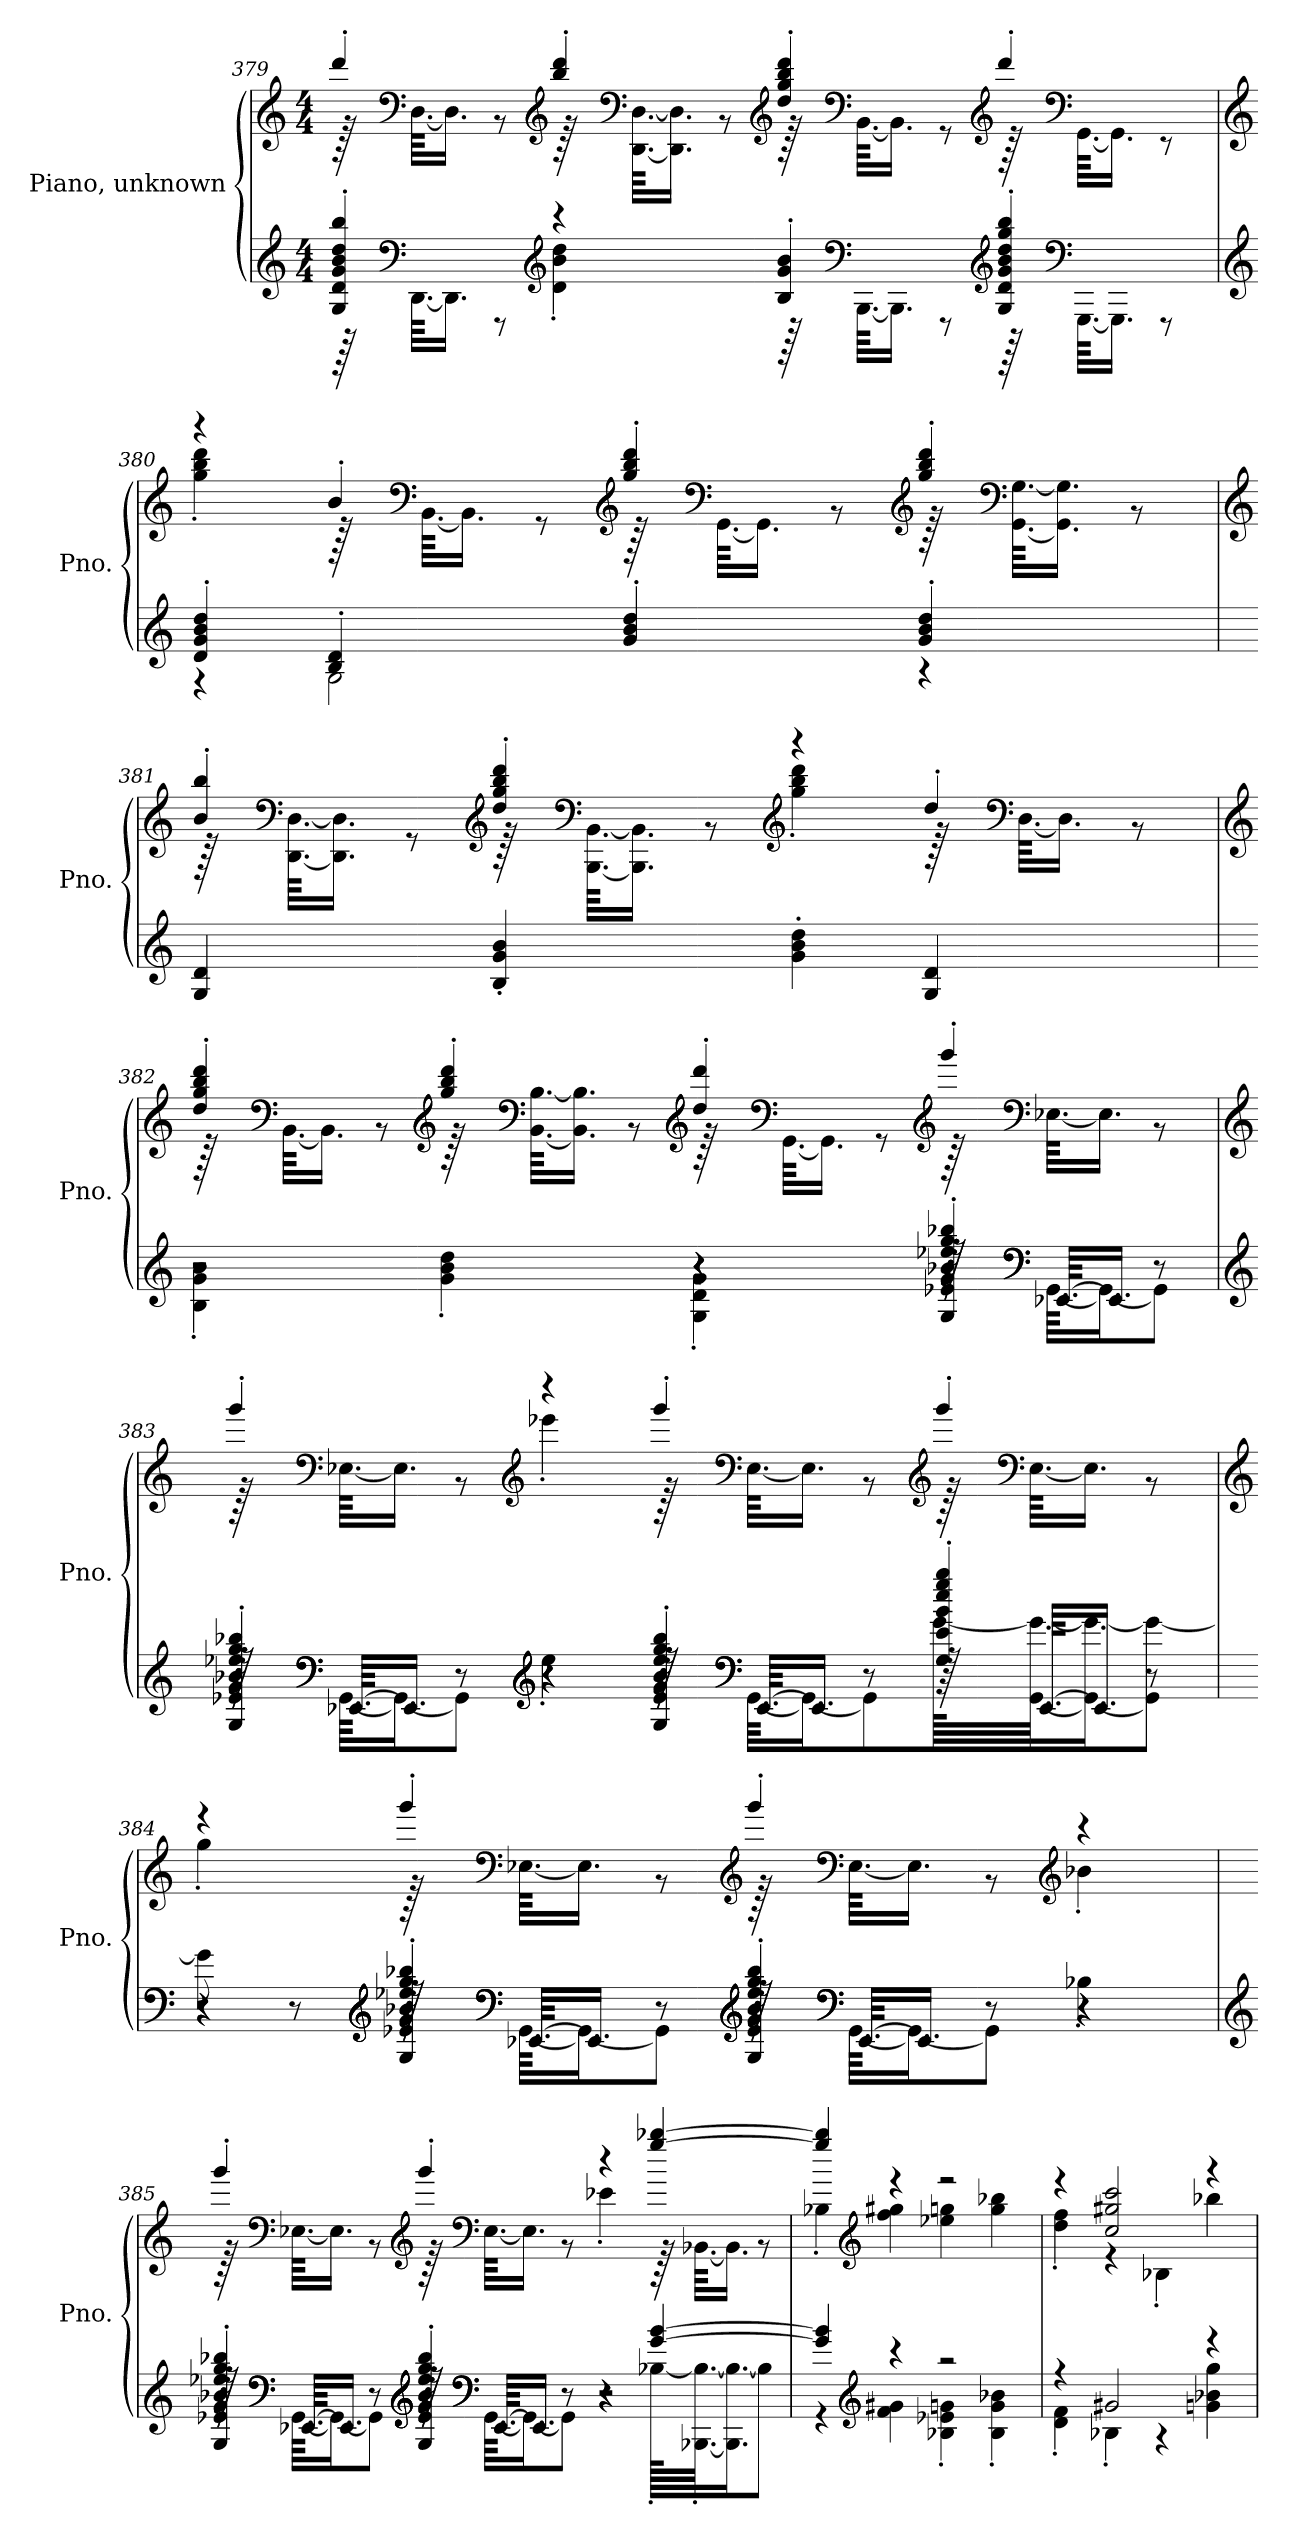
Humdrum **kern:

**kern	**kern
*part1	*part1
*staff2	*staff1
*I"Piano, unknown	*
*I'Pno.	*
!!LO:LB:g=z
*clefG2	*clefG2
*k[]	*k[]
*M4/4	*M4/4
=379	=379
*^	*^
4G/' 4d/' 4g/' 4b/' 4dd/' 4bb/'	128r	4ddd'/	128r
*clefF4	*	*clefF4	*
.	[64.DD\KKLL	.	[64.D\KKLL
.	16.DD\JJ]	.	16.D\JJ]
.	8r	.	8r
*clefG2	*	*clefG2	*
4r	4d\' 4b\' 4dd\'	4bb/' 4ddd/'	128r
*	*	*clefF4	*
.	.	.	[64.DD\ [64.D\KKLL
.	.	.	16.DD\] 16.D\]JJ
.	.	.	8r
*	*	*clefG2	*
4B/' 4g/' 4b/'	128r	4dd/' 4gg/' 4bb/' 4ddd/'	128r
*clefF4	*	*clefF4	*
.	[64.BBB\KKLL	.	[64.BB\KKLL
.	16.BBB\JJ]	.	16.BB\JJ]
.	8r	.	8r
*clefG2	*	*clefG2	*
4G/' 4d/' 4g/' 4b/' 4dd/' 4gg/' 4bb/'	128r	4ddd'/	128r
*clefF4	*	*clefF4	*
.	[64.GGG\KKLL	.	[64.GG\KKLL
.	16.GGG\JJ]	.	16.GG\JJ]
.	8r	.	8r
!!LO:PB:g=z	!!
=380	=380	=380	=380
*clefG2	*	*clefG2	*
4d/' 4g/' 4b/' 4dd/'	4r	4r	4gg\' 4bb\' 4ddd\'
4B/' 4d/'	2G\	4b'/	128r
*	*	*clefF4	*
.	.	.	[64.BB\KKLL
.	.	.	16.BB\JJ]
.	.	.	8r
*	*	*clefG2	*
4g/' 4b/' 4dd/'	.	4gg/' 4bb/' 4ddd/'	128r
*	*	*clefF4	*
.	.	.	[64.GG\KKLL
.	.	.	16.GG\JJ]
.	.	.	8r
*	*	*clefG2	*
4g/' 4b/' 4dd/'	4r	4gg/' 4bb/' 4ddd/'	128r
*	*	*clefF4	*
.	.	.	[64.GG\ [64.G\KKLL
.	.	.	16.GG\] 16.G\]JJ
.	.	.	8r
*v	*v	*	*
!!LO:LB:g=z	!!
=381	=381	=381
*	*clefG2	*
4G/ 4d/	4b/' 4bb/'	128r
*	*clefF4	*
.	.	[64.DD\ [64.D\KKLL
.	.	16.DD\] 16.D\]JJ
.	.	8r
*	*clefG2	*
4B/' 4g/' 4b/'	4dd/' 4gg/' 4bb/' 4ddd/'	128r
*	*clefF4	*
.	.	[64.BBB\ [64.BB\KKLL
.	.	16.BBB\] 16.BB\]JJ
.	.	8r
*	*clefG2	*
4g\' 4b\' 4dd\'	4r	4gg\' 4bb\' 4ddd\'
4G/ 4d/	4dd'/	128r
*	*clefF4	*
.	.	[64.D\KKLL
.	.	16.D\JJ]
.	.	8r
!!LO:LB:g=z	!!
=382	=382	=382
*	*clefG2	*
*^	*	*
*	*^	*	*
2r	4B\' 4g\' 4b\'	2r	4dd/' 4gg/' 4bb/' 4ddd/'	128r
*	*	*	*clefF4	*
.	.	.	.	[64.BB\KKLL
.	.	.	.	16.BB\JJ]
.	.	.	.	8r
*	*	*	*clefG2	*
.	4g\' 4b\' 4dd\'	.	4gg/' 4bb/' 4ddd/'	128r
*	*	*	*clefF4	*
.	.	.	.	[64.BB\ [64.B\KKLL
.	.	.	.	16.BB\] 16.B\]JJ
.	.	.	.	8r
*	*	*	*clefG2	*
4r	4G\' 4d\' 4g\'	4r	4dd/' 4ddd/'	128r
*	*	*	*clefF4	*
.	.	.	.	[64.GG\KKLL
.	.	.	.	16.GG\JJ]
.	.	.	.	8r
*	*	*	*clefG2	*
4G/' 4e-X/' 4g/' 4b-X/' 4ee-X/' 4gg/' 4bb-X/'	128r	128r	4ggg'/	128r
*clefF4	*	*	*clefF4	*
.	[64.GG\KKLL	[64.EE-X/KKLL	.	[64.E-X\KKLL
.	16.GG\J_	16.EE-/JJ]	.	16.E-\JJ]
.	8GG\J]	8r	.	8r
!!LO:LB:g=z	!!
=383	=383	=383	=383	=383
*clefG2	*	*	*clefG2	*
4G/' 4e-X/' 4g/' 4b-X/' 4ee-X/' 4gg/' 4bb-X/'	128r	128r	4ggg'/	128r
*clefF4	*	*	*clefF4	*
.	[64.GG\KKLL	[64.EE-X/KKLL	.	[64.E-X\KKLL
.	16.GG\J_	16.EE-/JJ]	.	16.E-\JJ]
.	8GG\J]	8r	.	8r
*clefG2	*	*	*clefG2	*
4r	4ee-'\	4r	4r	4eee-X'\
4G/' 4e-/' 4g/' 4b-/' 4ee-/' 4gg/' 4bb-/'	128r	128r	4ggg'/	128r
*clefF4	*	*	*clefF4	*
.	[64.GG\KKLL	[64.EE-/KKLL	.	[64.E-\KKLL
.	16.GG\J_	16.EE-/JJ]	.	16.E-\JJ]
.	8GG\]	8r	.	8r
*	*	*	*clefG2	*
4G/' 4e-/' 4b-/' 4ee-/' 4gg/' 4bb-/'	[128g\KLLL	128r	4ggg'/	128r
*	*	*	*clefF4	*
.	[64.GG\ 64.g\_JJ	[64.EE-/KKLL	.	[64.E-\KKLL
.	16.GG\_ 16.g\_J	16.EE-/JJ]	.	16.E-\JJ]
.	8GG\] 8g\_J	8r	.	8r
!!LO:LB:g=z	!!
=384	=384	=384	=384	=384
*	*	*	*clefG2	*
4r	8g\]	4r	4r	4gg'\
.	8r	.	.	.
*clefG2	*	*	*	*
4G/' 4e-X/' 4g/' 4b-X/' 4ee-X/' 4gg/' 4bb-X/'	128r	128r	4ggg'/	128r
*clefF4	*	*	*clefF4	*
.	[64.GG\KKLL	[64.EE-X/KKLL	.	[64.E-X\KKLL
.	16.GG\J_	16.EE-/JJ]	.	16.E-\JJ]
.	8GG\J]	8r	.	8r
*clefG2	*	*	*clefG2	*
4G/' 4e-/' 4g/' 4b-/' 4ee-/' 4gg/' 4bb-/'	128r	128r	4ggg'/	128r
*clefF4	*	*	*clefF4	*
.	[64.GG\KKLL	[64.EE-/KKLL	.	[64.E-\KKLL
.	16.GG\J_	16.EE-/JJ]	.	16.E-\JJ]
.	8GG\J]	8r	.	8r
*	*	*	*clefG2	*
4r	4B-X'\	4r	4r	4b-X'\
!!LO:LB:g=z	!!
=385	=385	=385	=385	=385
*clefG2	*	*	*	*
4G/' 4e-X/' 4g/' 4b-X/' 4ee-X/' 4gg/' 4bb-X/'	128r	128r	4ggg'/	128r
*clefF4	*	*	*clefF4	*
.	[64.GG\KKLL	[64.EE-X/KKLL	.	[64.E-X\KKLL
.	16.GG\J_	16.EE-/JJ]	.	16.E-\JJ]
.	8GG\J]	8r	.	8r
*clefG2	*	*	*clefG2	*
4G/' 4e-/' 4g/' 4b-/' 4ee-/' 4gg/' 4bb-/'	128r	128r	4ggg'/	128r
*clefF4	*	*	*clefF4	*
.	[64.GG\KKLL	[64.EE-/KKLL	.	[64.E-\KKLL
.	16.GG\J_	16.EE-/JJ]	.	16.E-\JJ]
.	8GG\J]	8r	.	8r
4r	4r	2r	4r	4e-X'\
[4g/ [4b-/	[128B-X'\KLLLL	.	[4gg/ [4bb-X/	128r
.	[64.BBB-X\' 64.B-\_'JJ	.	.	[64.BB-X\KKLL
.	16.BBB-\] 16.B-\_J	.	.	16.BB-\JJ]
.	8B-\J]	.	.	8r
*	*v	*v	*	*
=386	=386	=386	=386
4g/] 4b-/]	4r	4gg/] 4bb-/]	4B-X'\
*clefG2	*	*clefG2	*
4r	4f\ 4g#X\	4r	4ff\ 4gg#X\
2r	4B-X\' 4e-X\' 4gn\'	2r	4ee-X\ 4ggn\
.	4B-\' 4g\' 4b-X\'	.	4gg\ 4bb-X\
!!LO:PB:g=z	!!
=387	=387	=387	=387
4r	4d\' 4f\'	4r	4dd\' 4ff\'
2g#X/	4B-X'\	2cc/ 2gg#X/ 2ccc/	4r
.	4r	.	4B-X'\
4r	4gn\ 4b-X\ 4gg\	4r	4bb-X\
*v	*v	*	*
*	*v	*v
=	=
*-	*-
